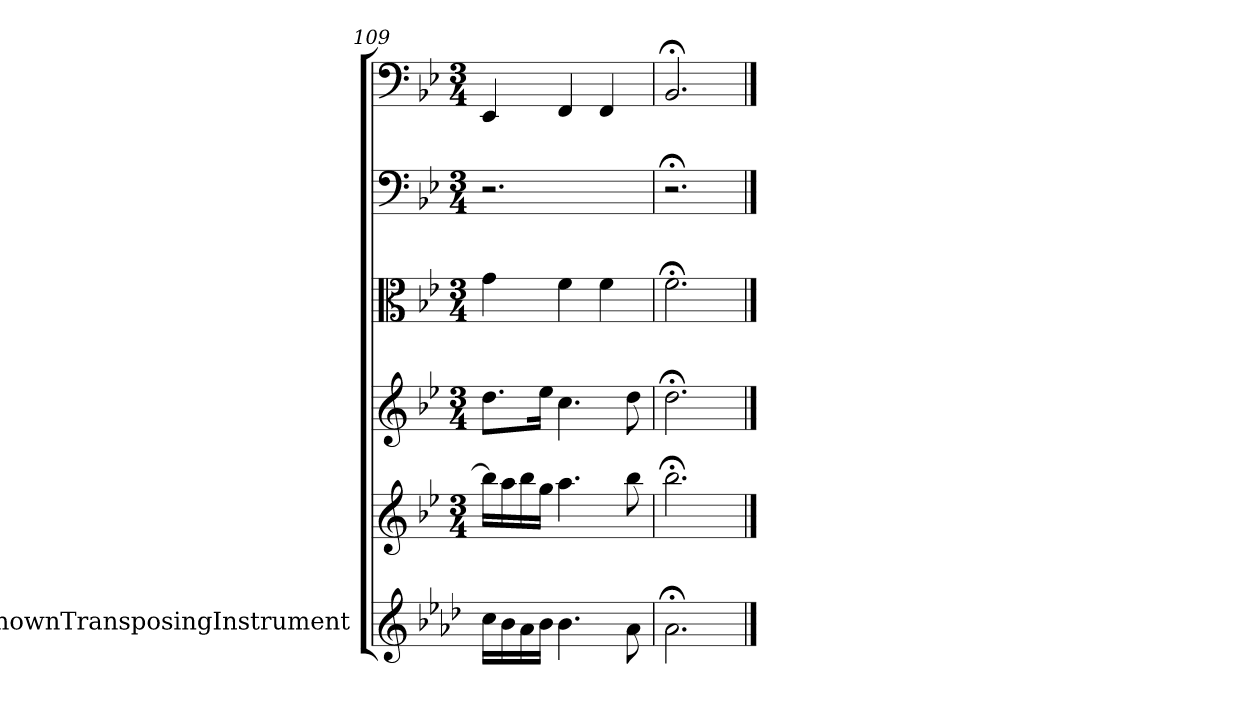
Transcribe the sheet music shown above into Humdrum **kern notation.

**kern	**kern	**kern	**kern	**kern	**kern
*part6	*part5	*part4	*part3	*part2	*part1
*staff6	*staff5	*staff4	*staff3	*staff2	*staff1
*I"UnknownTransposingInstrument	*	*	*	*	*
*clefG2	*clefG2	*clefG2	*clefC3	*clefF4	*clefF4
*ITrd-1c-2	*	*	*	*	*
*k[b-e-]	*k[b-e-]	*k[b-e-]	*k[b-e-]	*k[b-e-]	*k[b-e-]
*	*M3/4	*M3/4	*M3/4	*M3/4	*M3/4
=109	=109	=109	=109	=109	=109
16dd\LL	16bb-\LL]	8.dd\L	4g\	2.r	4EE-/
16cc\	16aa\	.	.	.	.
16b-\	16bb-\	.	.	.	.
16cc\JJ	16gg\JJ	16ee-\Jk	.	.	.
4.cc\	4.aa\	4.cc\	4f\	.	4FF/
.	.	.	4f\	.	4FF/
8b-\	8bb-\	8dd\	.	.	.
=110	=110	=110	=110	=110	=110
2.b-;<\	2.bb-;<\	2.dd;<\	2.f;<\	2.r;<	2.BB-;</
==	==	==	==	==	==
*-	*-	*-	*-	*-	*-
